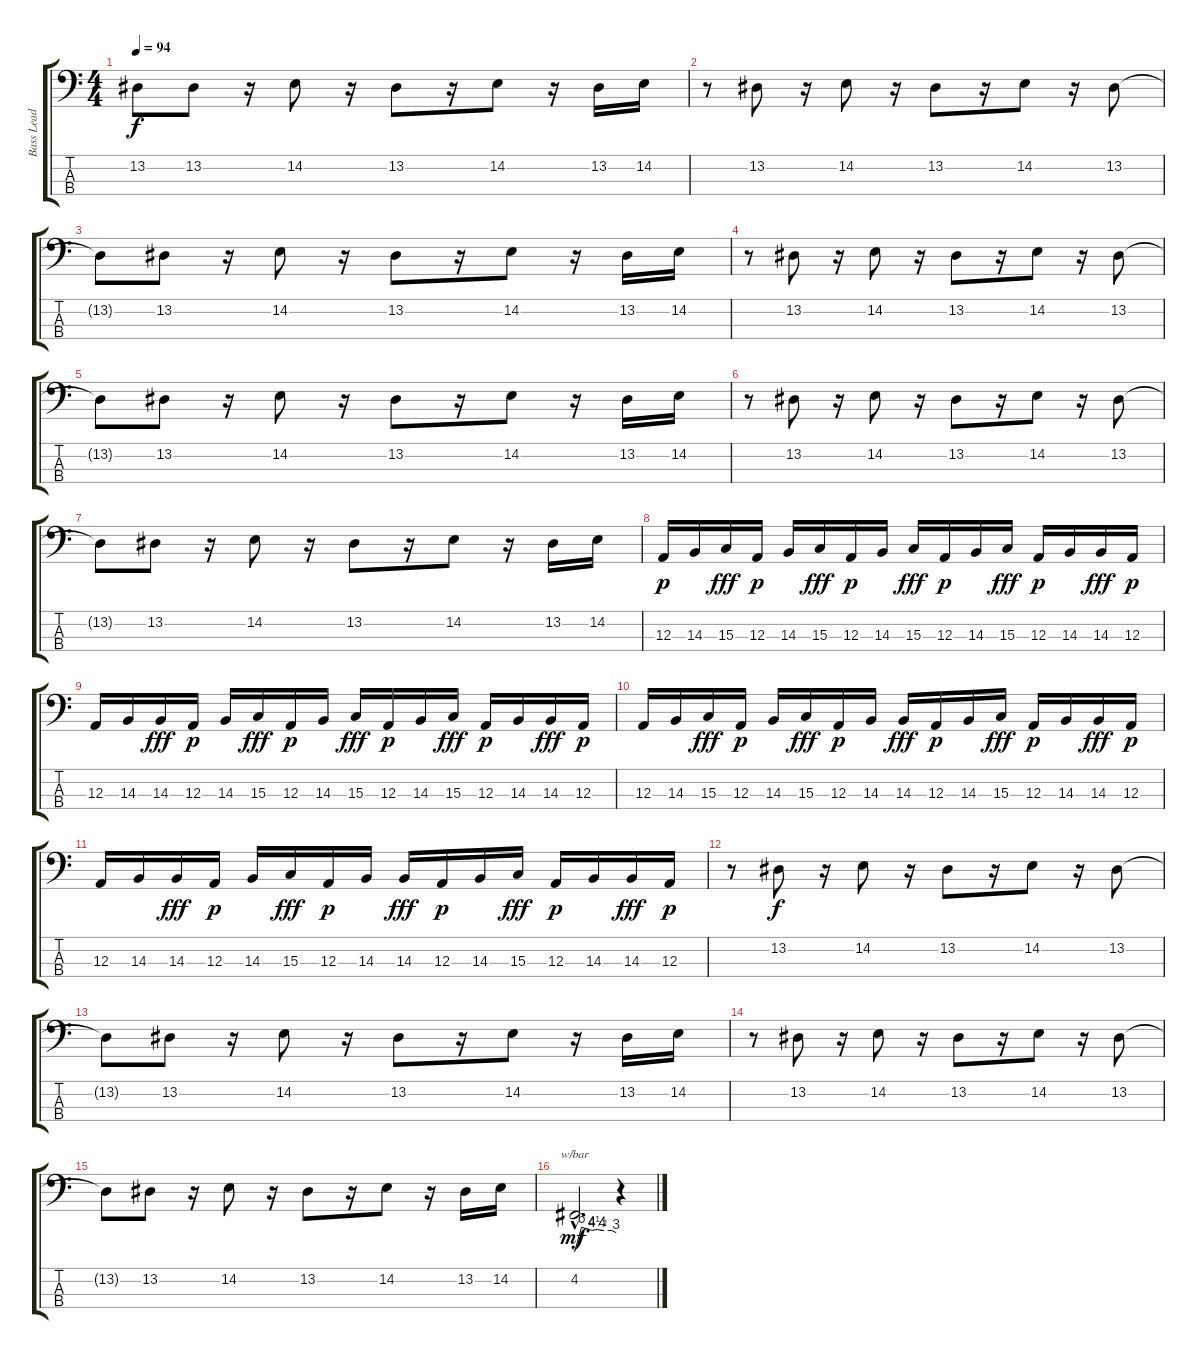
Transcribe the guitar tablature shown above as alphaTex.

\track ("Bass Lead" "Bass Lead") {instrument lead8bassandlead}
\staff {score tabs}
\tuning (G2 D2 A1 E1) {hide}
\ts (4 4)
\tempo 94
\clef f4
\ks c
13.2{t}.8{dy f} 13.2.8 r.16 14.2.8 r.16 13.2.8 r.16 14.2.8 r.16 13.2.16 14.2.16 |
r.8 13.2.8 r.16 14.2.8 r.16 13.2.8 r.16 14.2.8 r.16 13.2.8 |
13.2{t}.8 13.2.8 r.16 14.2.8 r.16 13.2.8 r.16 14.2.8 r.16 13.2.16 14.2.16 |
r.8 13.2.8 r.16 14.2.8 r.16 13.2.8 r.16 14.2.8 r.16 13.2.8 |
13.2{t}.8 13.2.8 r.16 14.2.8 r.16 13.2.8 r.16 14.2.8 r.16 13.2.16 14.2.16 |
r.8 13.2.8 r.16 14.2.8 r.16 13.2.8 r.16 14.2.8 r.16 13.2.8 |
13.2{t}.8 13.2.8 r.16 14.2.8 r.16 13.2.8 r.16 14.2.8 r.16 13.2.16 14.2.16 |
12.3.16{dy p} 14.3.16 15.3.16{dy fff} 12.3.16{dy p} 14.3.16 15.3.16{dy fff} 12.3.16{dy p} 14.3.16 15.3.16{dy fff} 12.3.16{dy p} 14.3.16 15.3.16{dy fff} 12.3.16{dy p} 14.3.16 14.3.16{dy fff} 12.3.16{dy p} |
12.3.16 14.3.16 14.3.16{dy fff} 12.3.16{dy p} 14.3.16 15.3.16{dy fff} 12.3.16{dy p} 14.3.16 15.3.16{dy fff} 12.3.16{dy p} 14.3.16 15.3.16{dy fff} 12.3.16{dy p} 14.3.16 14.3.16{dy fff} 12.3.16{dy p} |
12.3.16 14.3.16 15.3.16{dy fff} 12.3.16{dy p} 14.3.16 15.3.16{dy fff} 12.3.16{dy p} 14.3.16 14.3.16{dy fff} 12.3.16{dy p} 14.3.16 15.3.16{dy fff} 12.3.16{dy p} 14.3.16 14.3.16{dy fff} 12.3.16{dy p} |
12.3.16 14.3.16 14.3.16{dy fff} 12.3.16{dy p} 14.3.16 15.3.16{dy fff} 12.3.16{dy p} 14.3.16 14.3.16{dy fff} 12.3.16{dy p} 14.3.16 15.3.16{dy fff} 12.3.16{dy p} 14.3.16 14.3.16{dy fff} 12.3.16{dy p} |
r.8 13.2.8{dy f} r.16 14.2.8 r.16 13.2.8 r.16 14.2.8 r.16 13.2.8 |
13.2{t}.8 13.2.8 r.16 14.2.8 r.16 13.2.8 r.16 14.2.8 r.16 13.2.16 14.2.16 |
r.8 13.2.8 r.16 14.2.8 r.16 13.2.8 r.16 14.2.8 r.16 13.2.8 |
13.2{t}.8 13.2.8 r.16 14.2.8 r.16 13.2.8 r.16 14.2.8 r.16 13.2.16 14.2.16 |
4.2{hac}.2{d tbe (custom default 0 0 10 24 25 16 33 18 40 16 53 16 60 12) dy mf} r.4
